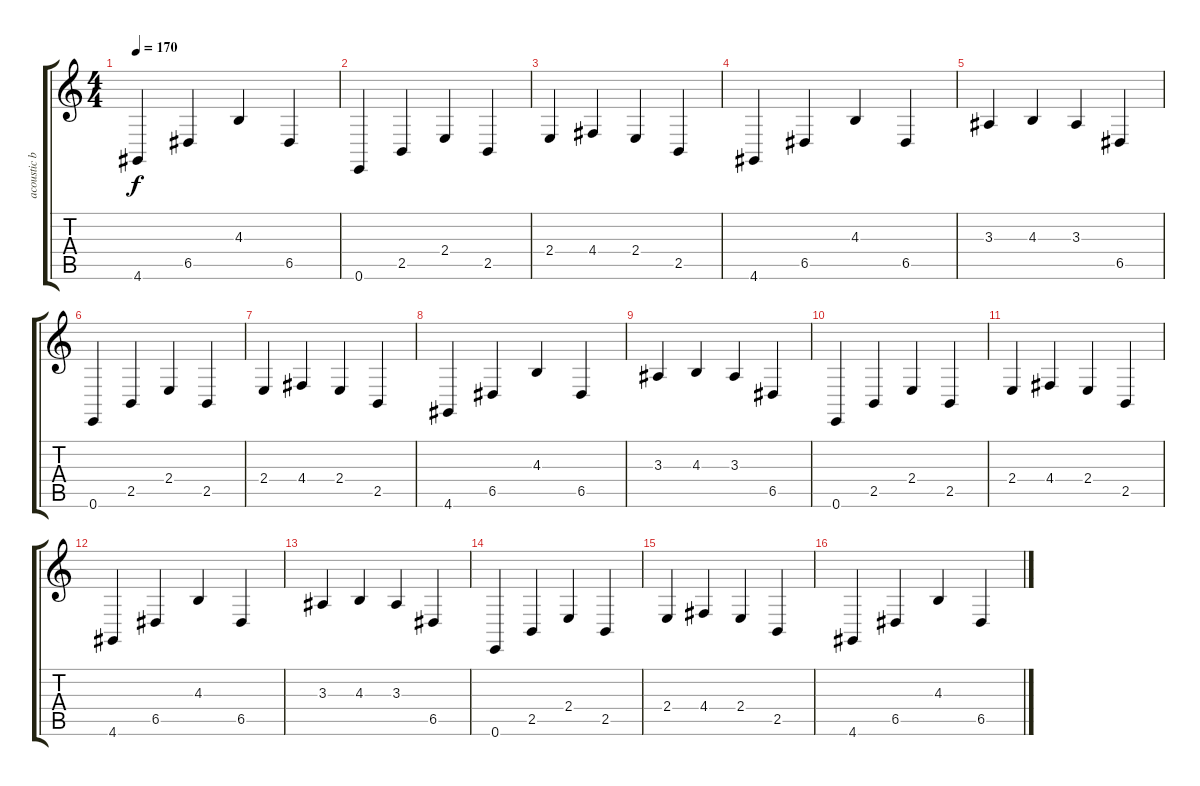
\track ("acoustic background" "acoustic b") {instrument brightacousticpiano}
\staff {score tabs}
\tuning (E4 B3 G3 D3 A2 E2) {hide}
\ts (4 4)
\tempo 170
\clef g2
\ks c
4.6.4{dy f} 6.5.4 4.3.4 6.5.4 |
0.6.4 2.5.4 2.4.4 2.5.4 |
2.4.4 4.4.4 2.4.4 2.5.4 |
4.6.4 6.5.4 4.3.4 6.5.4 |
3.3.4 4.3.4 3.3.4 6.5.4 |
0.6.4 2.5.4 2.4.4 2.5.4 |
2.4.4 4.4.4 2.4.4 2.5.4 |
4.6.4 6.5.4 4.3.4 6.5.4 |
3.3.4 4.3.4 3.3.4 6.5.4 |
0.6.4 2.5.4 2.4.4 2.5.4 |
2.4.4 4.4.4 2.4.4 2.5.4 |
4.6.4 6.5.4 4.3.4 6.5.4 |
3.3.4 4.3.4 3.3.4 6.5.4 |
0.6.4 2.5.4 2.4.4 2.5.4 |
2.4.4 4.4.4 2.4.4 2.5.4 |
4.6.4 6.5.4 4.3.4 6.5.4
